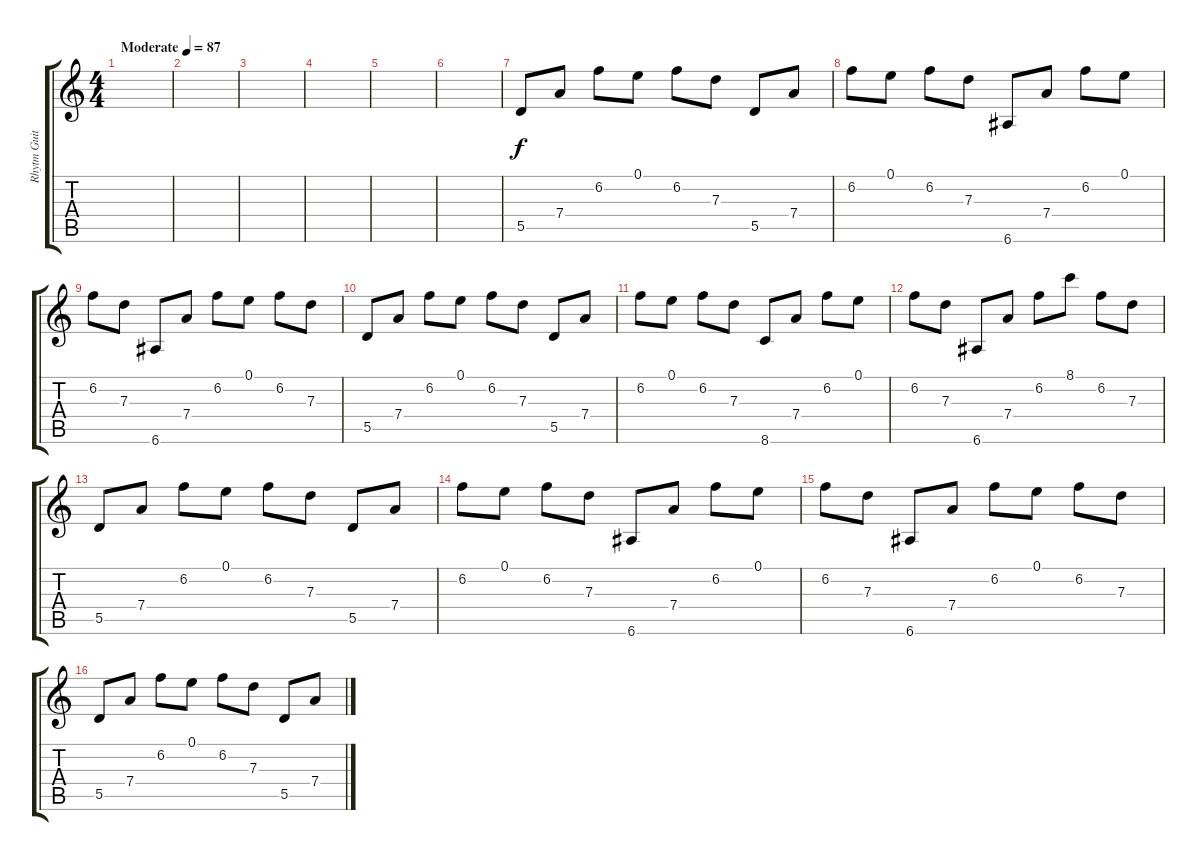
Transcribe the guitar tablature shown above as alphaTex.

\track ("Rhytm Guitar" "Rhytm Guit") {instrument distortionguitar}
\staff {score tabs}
\tuning (E4 B3 G3 D3 A2 E2) {hide}
\ts (4 4)
\tempo (87 "Moderate")
\clef g2
\ks c
|
|
|
|
|
|
5.5.8 7.4.8 6.2.8 0.1.8 6.2.8 7.3.8 5.5.8 7.4.8 |
6.2.8 0.1.8 6.2.8 7.3.8 6.6.8 7.4.8 6.2.8 0.1.8 |
6.2.8 7.3.8 6.6.8 7.4.8 6.2.8 0.1.8 6.2.8 7.3.8 |
5.5.8 7.4.8 6.2.8 0.1.8 6.2.8 7.3.8 5.5.8 7.4.8 |
6.2.8 0.1.8 6.2.8 7.3.8 8.6.8 7.4.8 6.2.8 0.1.8 |
6.2.8 7.3.8 6.6.8 7.4.8 6.2.8 8.1.8 6.2.8 7.3.8 |
5.5.8 7.4.8 6.2.8 0.1.8 6.2.8 7.3.8 5.5.8 7.4.8 |
6.2.8 0.1.8 6.2.8 7.3.8 6.6.8 7.4.8 6.2.8 0.1.8 |
6.2.8 7.3.8 6.6.8 7.4.8 6.2.8 0.1.8 6.2.8 7.3.8 |
5.5.8 7.4.8 6.2.8 0.1.8 6.2.8 7.3.8 5.5.8 7.4.8
